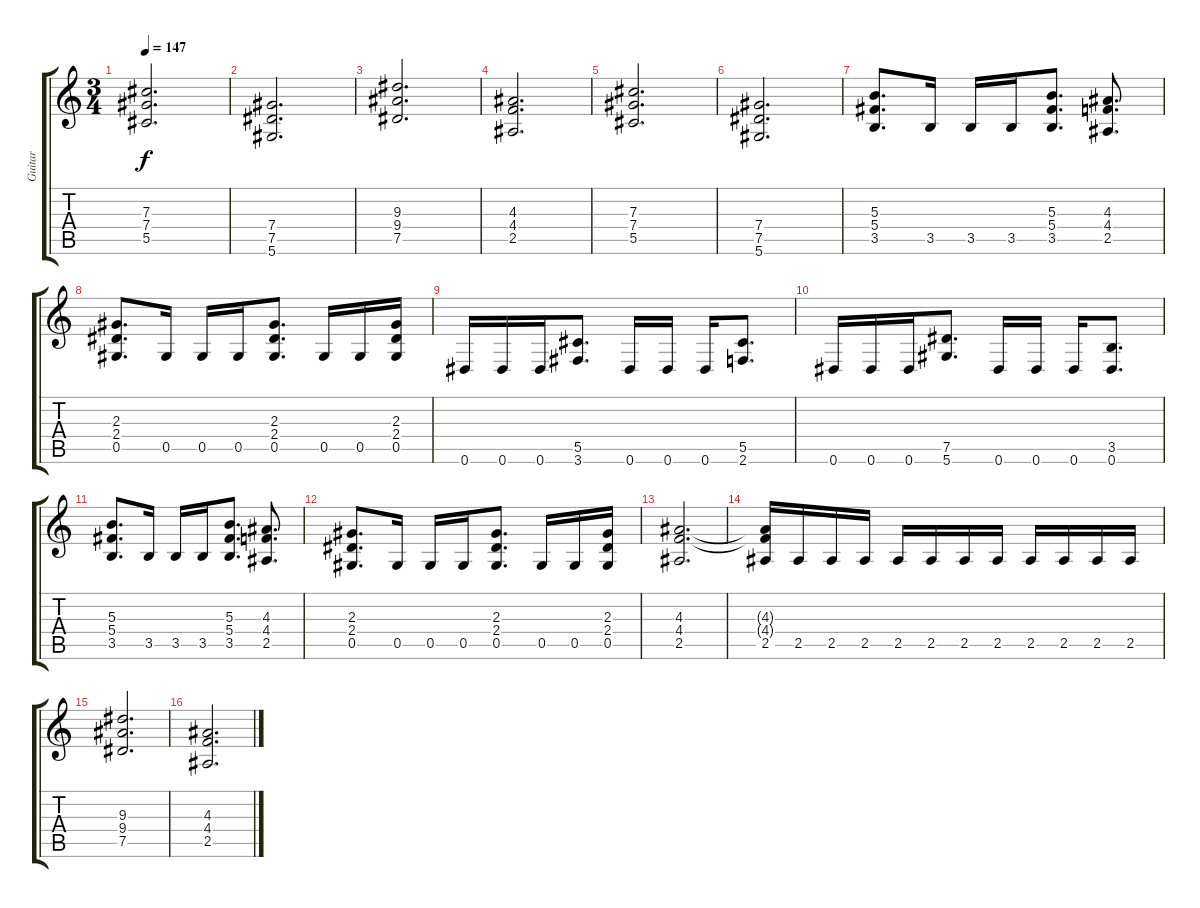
\track ("Guitar" "Guitar") {instrument distortionguitar}
\staff {score tabs}
\tuning (Eb4 Bb3 Gb3 Db3 Ab2 Eb2) {hide}
\ts (3 4)
\tempo 147
\clef g2
\ks c
(7.3 7.4 5.5).2{d dy f} |
(7.4 7.5 5.6).2{d} |
(9.3 9.4 7.5).2{d} |
(4.3 4.4 2.5).2{d} |
(7.3 7.4 5.5).2{d} |
(7.4 7.5 5.6).2{d} |
(5.3 5.4 3.5).8{d} 3.5.16 3.5.16 3.5.16 (5.3 5.4 3.5).8{d} (4.3 4.4 2.5).8{d} |
(2.3 2.4 0.5).8{d} 0.5.16 0.5.16 0.5.16 (2.3 2.4 0.5).8{d} 0.5.16 0.5.16 (2.3 2.4 0.5).16 |
0.6.16 0.6.16 0.6.16 (5.5 3.6).8{d} 0.6.16 0.6.16 0.6.16 (5.5 2.6).8{d} |
0.6.16 0.6.16 0.6.16 (7.5 5.6).8{d} 0.6.16 0.6.16 0.6.16 (3.5 0.6).8{d} |
(5.3 5.4 3.5).8{d} 3.5.16 3.5.16 3.5.16 (5.3 5.4 3.5).8{d} (4.3 4.4 2.5).8{d} |
(2.3 2.4 0.5).8{d} 0.5.16 0.5.16 0.5.16 (2.3 2.4 0.5).8{d} 0.5.16 0.5.16 (2.3 2.4 0.5).16 |
(4.3 4.4 2.5).2{d} |
(4.3{t} 4.4{t} 2.5).16 2.5.16 2.5.16 2.5.16 2.5.16 2.5.16 2.5.16 2.5.16 2.5.16 2.5.16 2.5.16 2.5.16 |
(9.3 9.4 7.5).2{d} |
(4.3 4.4 2.5).2{d}
